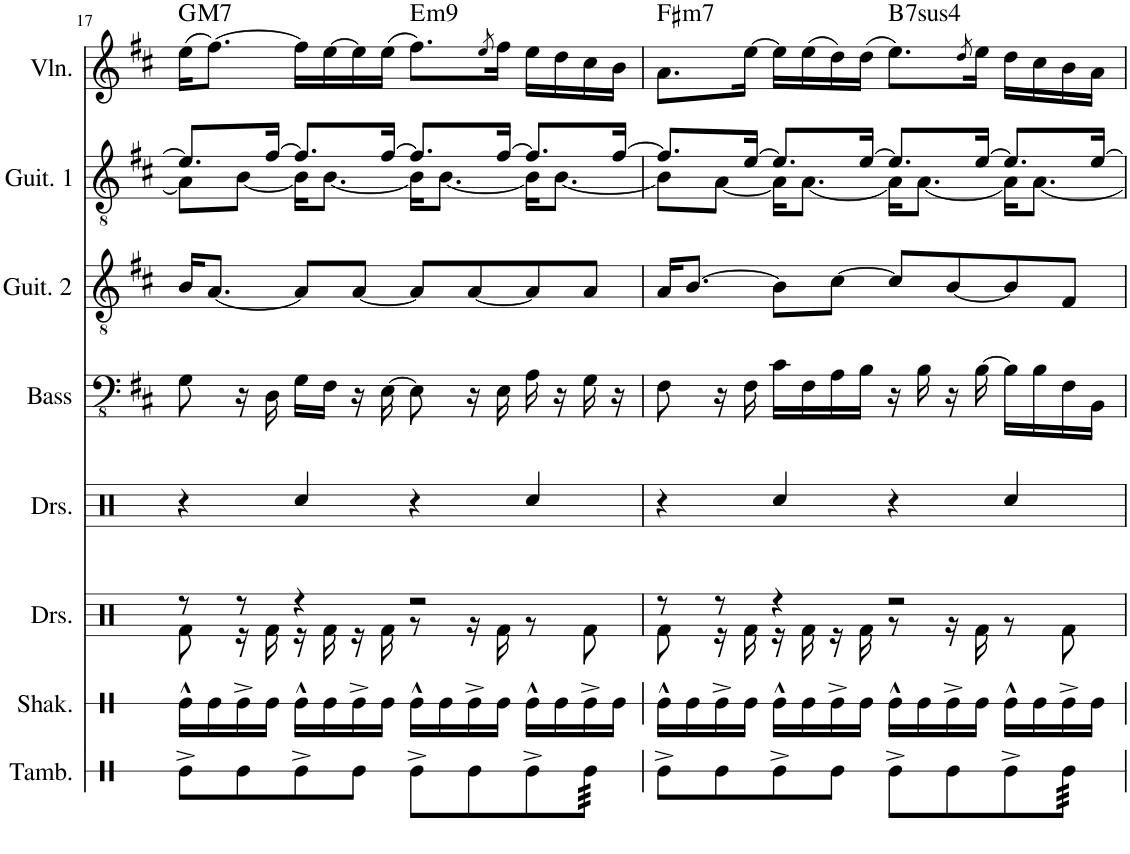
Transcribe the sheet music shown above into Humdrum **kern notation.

**kern	**kern	**kern	**kern	**kern	**kern	**kern	**kern	**harte
*part8	*part7	*part6	*part5	*part4	*part3	*part2	*part1	*part1
*staff8	*staff7	*staff6	*staff5	*staff4	*staff3	*staff2	*staff1	*
*I"Tambourine	*I"Egg shaker	*I"Drumset	*I"Drumset	*I"Bass	*I"Guitar 2	*I"Guitar 1	*I"Violin	*
*I'Tamb.	*I'Shak.	*I'Drs.	*I'Drs.	*I'Bass	*I'Guit. 2	*I'Guit. 1	*I'Vln.	*
!!LO:PB:g=z
*clefX	*clefX	*clefX	*clefX	*clefFv4	*clefGv2	*clefGv2	*clefG2	*
*k[]	*k[]	*k[]	*k[]	*k[f#c#]	*k[f#c#]	*k[f#c#]	*k[f#c#]	*
*M4/4	*M4/4	*M4/4	*M4/4	*M4/4	*M4/4	*M4/4	*M4/4	*
=17	=17	=17	=17	=17	=17	=17	=17	=17
*	*	*^	*	*	*	*^	*	*
!	!	!	!	!	!	!	!	!	!	!LO:H:kt=M7
8Re^\L	16Re^^\LL	8r	8Rf\	4r	8GG\	16B/KL	8.e/L]	8A\L]	(16ee\KL	G:maj7
.	16Re\	.	.	.	.	[8.A/J	.	.	[8.ff#\J)	.
8Re\	16Re^\	8r	16r	.	16r	.	.	[8B\J	.	.
.	16Re\JJ	.	16Rf\	.	16DD\	.	[16f#/Jk	.	.	.
8Re^\	16Re^^\LL	4r	16r	4Rcc/	16GG\LL	8A/L]	8.f#/L]	16B\KL]	16ff#\LL]	.
.	16Re\	.	16Rf\	.	16FF#\JJ	.	.	[8.B\J	[16ee\	.
8Re\J	16Re^\	.	16r	.	16r	[8A/J	.	.	16ee\]	.
.	16Re\JJ	.	16Rf\	.	[16EE\	.	[16f#/Jk	.	(16ee\JJ	.
!	!	!	!	!	!	!	!	!	!	!LO:H:kt=m9
8Re^\L	16Re^^\LL	2r	8r	4r	8EE\]	8A/L]	8.f#/L]	16B\KL]	8.ff#\L)	E:min9
.	16Re\	.	.	.	.	.	.	[8.B\J	.	.
8Re\	16Re^\	.	16r	.	16r	[8A/	.	.	.	.
.	.	.	.	.	.	.	.	.	8qee/	.
.	16Re\JJ	.	16Rf\	.	16EE\	.	[16f#/Jk	.	16ff#\Jk	.
8Re^\	16Re^^\LL	.	8r	4Rcc/	16AA\	8A/]	8.f#/L]	16B\KL]	16ee\LL	.
.	16Re\	.	.	.	16r	.	.	[8.B\J	16dd\	.
*tremolo	*	*	*	*	*	*	*	*	*	*
64Re\	16Re^\	.	8Rf\	.	16GG\	8A/J	.	.	16cc#\	.
64Re\	.	.	.	.	.	.	.	.	.	.
64Re\	.	.	.	.	.	.	.	.	.	.
64Re\	.	.	.	.	.	.	.	.	.	.
64Re\	16Re\JJ	.	.	.	16r	.	[16f#/Jk	.	16b\JJ	.
64Re\	.	.	.	.	.	.	.	.	.	.
64Re\	.	.	.	.	.	.	.	.	.	.
64Re\JJJJ	.	.	.	.	.	.	.	.	.	.
*Xtremolo	*	*	*	*	*	*	*	*	*	*
=18	=18	=18	=18	=18	=18	=18	=18	=18	=18	=18
!	!	!	!	!	!	!	!	!	!	!LO:H:kt=m7
8Re^\L	16Re^^\LL	8r	8Rf\	4r	8FF#\	16A/KL	8.f#/L]	8B\L]	8.a\L	F#:min7
.	16Re\	.	.	.	.	[8.B/J	.	.	.	.
8Re\	16Re^\	8r	16r	.	16r	.	.	[8A\J	.	.
.	16Re\JJ	.	16Rf\	.	16FF#\	.	[16e/Jk	.	[16ee\Jk	.
8Re^\	16Re^^\LL	4r	16r	4Rcc/	16C#\LL	8B\L]	8.e/L]	16A\KL]	16ee\LL]	.
.	16Re\	.	16Rf\	.	16FF#\	.	.	[8.A\J	(16ee\	.
8Re\J	16Re^\	.	16r	.	16AA\	[8c#\J	.	.	16dd\)	.
.	16Re\JJ	.	16Rf\	.	16BB\JJ	.	[16e/Jk	.	(16dd\JJ	.
!	!	!	!	!	!	!	!	!	!	!LO:H:kt=74
8Re^\L	16Re^^\LL	2r	8r	4r	16r	8c#/L]	8.e/L]	16A\KL]	8.ee\L)	B:sus4(7)
.	16Re\	.	.	.	16BB\	.	.	[8.A\J	.	.
8Re\	16Re^\	.	16r	.	16r	[8B/	.	.	.	.
.	.	.	.	.	.	.	.	.	8qdd/	.
.	16Re\JJ	.	16Rf\	.	[16BB\	.	[16e/Jk	.	16ee\Jk	.
8Re^\	16Re^^\LL	.	8r	4Rcc/	16BB\LL]	8B/]	8.e/L]	16A\KL]	16dd\LL	.
.	16Re\	.	.	.	16BB\	.	.	[8.A\J	16cc#\	.
*tremolo	*	*	*	*	*	*	*	*	*	*
64Re\	16Re^\	.	8Rf\	.	16FF#\	8F#/J	.	.	16b\	.
64Re\	.	.	.	.	.	.	.	.	.	.
64Re\	.	.	.	.	.	.	.	.	.	.
64Re\	.	.	.	.	.	.	.	.	.	.
64Re\	16Re\JJ	.	.	.	16BBB\JJ	.	[16e/Jk	.	16a\JJ	.
64Re\	.	.	.	.	.	.	.	.	.	.
64Re\	.	.	.	.	.	.	.	.	.	.
64Re\JJJJ	.	.	.	.	.	.	.	.	.	.
*Xtremolo	*	*	*	*	*	*	*	*	*	*
*	*	*v	*v	*	*	*	*v	*v	*	*
=	=	=	=	=	=	=	=	=
*-	*-	*-	*-	*-	*-	*-	*-	*-
